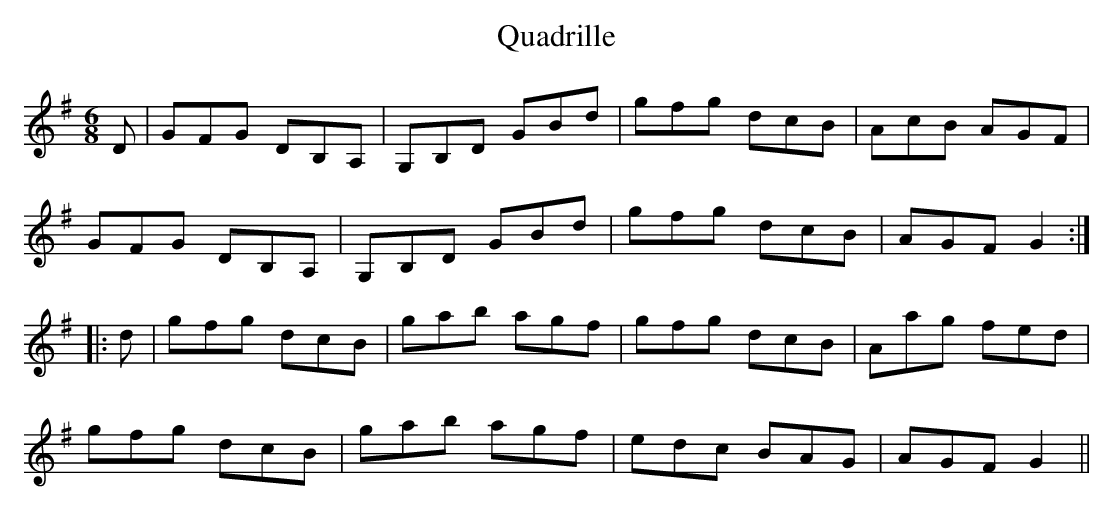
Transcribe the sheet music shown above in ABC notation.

X:1
T:Quadrille
M:6/8
L:1/8
K:G
D|GFG DB,A,|G,B,D GBd|gfg dcB|AcB AGF|
GFG DB,A,|G,B,D GBd|gfg dcB|AGF G2:|
|:d|gfg dcB|gab agf|gfg dcB|Aag fed|
gfg dcB|gab agf|edc BAG|AGF G2||
